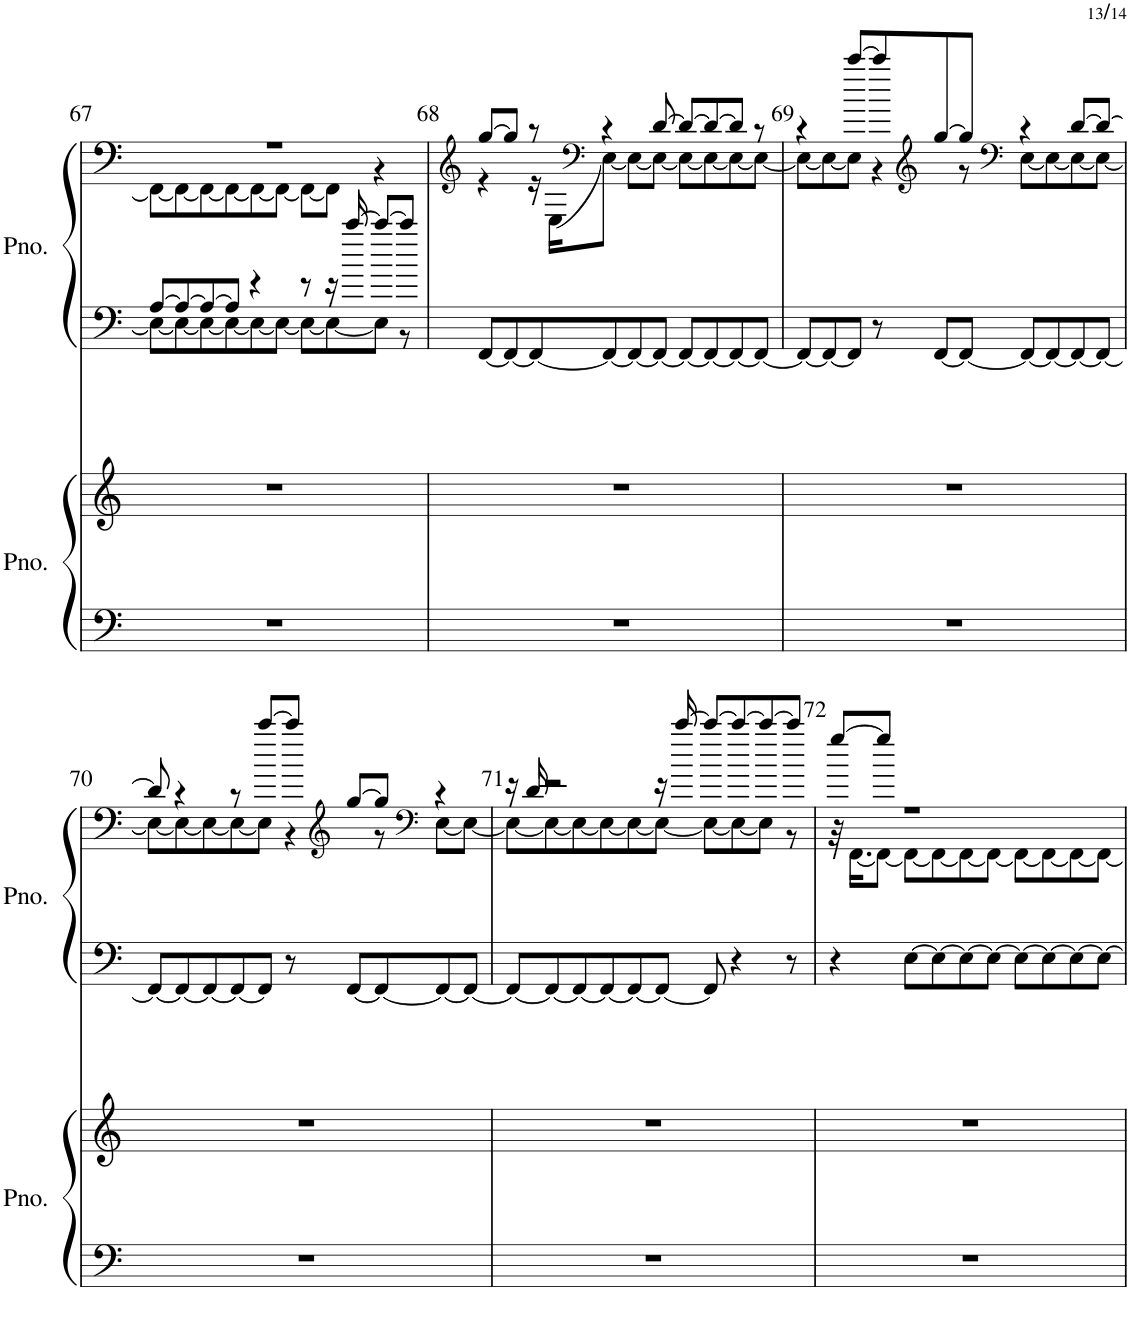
**kern	**kern	**kern	**kern
*part2	*part2	*part1	*part1
*staff4	*staff3	*staff2	*staff1
*I"ピアノ	*	*I"ピアノ	*
!!LO:PB:g=z
*clefF4	*clefG2	*clefF4	*clefF4
*k[]	*k[]	*k[]	*k[]
*M5/4	*M5/4	*M5/4	*M5/4
=67	=67	=67	=67
*	*	*^	*^
4%5r	4%5r	[8A/L	8E\L_	4%5r	8FF\L_
.	.	8A/_	8E\_	.	8FF\_
.	.	8A/_	8E\_	.	8FF\_
.	.	8A/J]	8E\_	.	8FF\_
.	.	4r	8E\_	.	8FF\_
.	.	.	8E\J_	.	8FF\J_
.	.	8r	8E\L_	.	8FF\L_
.	.	16r	8E\_	.	8FF\J]
.	.	[16ccc/	.	.	.
.	.	8ccc/L_	8E\J]	.	4r
.	.	8ccc/J]	8r	.	.
*	*	*v	*v	*	*
=68	=68	=68	=68	=68
*	*	*	*clefG2	*
4%5r	4%5r	[8FF/L	[8gg/L	4r
.	.	8FF/_	8gg/J]	.
.	.	8FF/_	8r	16r
.	.	.	.	[16E\KL
*	*	*	*clefF4	*
.	.	8FF/_	4r	8E\J_
.	.	8FF/_	.	8E\L_
.	.	8FF/J_	[8d/	8E\J_
.	.	8FF/L_	8d/L_	8E\L_
.	.	8FF/_	8d/_	8E\_
.	.	8FF/_	8d/J]	8E\_
.	.	8FF/J_	8r	8E\J_
=69	=69	=69	=69	=69
4%5r	4%5r	8FF/L_	4r	8E\L_
.	.	8FF/_	.	8E\_
.	.	8FF/J]	[8ccc/L	8E\J]
.	.	8r	8ccc/]	4r
*	*	*	*clefG2	*
.	.	[8FF/L	[8gg/	.
.	.	8FF/J_	8gg/J]	8r
*	*	*	*clefF4	*
.	.	8FF/L_	4r	[8E\L
.	.	8FF/_	.	8E\_
.	.	8FF/_	[8d/L	8E\_
.	.	8FF/J_	8d/J_	8E\J_
!!LO:LB:g=z	!!
=70	=70	=70	=70	=70
4%5r	4%5r	8FF/L_	8d/]	8E\L_
.	.	8FF/_	4r	8E\_
.	.	8FF/_	.	8E\_
.	.	8FF/_	8r	8E\_
.	.	8FF/J]	[8ccc/L	8E\J]
.	.	8r	8ccc/J]	4r
*	*	*	*clefG2	*
.	.	[8FF/L	[8gg/L	.
.	.	8FF/_	8gg/J]	8r
*	*	*	*clefF4	*
.	.	8FF/_	4r	[8E\L
.	.	8FF/J_	.	8E\J_
=71	=71	=71	=71	=71
4%5r	4%5r	8FF/L_	16r	8E\L_
.	.	.	16d/	.
.	.	8FF/_	2r	8E\_
.	.	8FF/_	.	8E\_
.	.	8FF/_	.	8E\_
.	.	8FF/_	.	8E\_
.	.	8FF/J_	16r	8E\J_
.	.	.	[16ccc/	.
.	.	8FF/]	8ccc/L_	8E\L_
.	.	4r	8ccc/_	8E\_
.	.	.	8ccc/_	8E\J]
.	.	8r	8ccc/J]	8r
=72	=72	=72	=72	=72
4%5r	4%5r	4r	[8gg/L	32r
.	.	.	.	[16.FF\KL
.	.	.	8gg/J]	8FF\J_
.	.	[8E\L	1r	8FF\L_
.	.	8E\_	.	8FF\_
.	.	8E\_	.	8FF\_
.	.	8E\J_	.	8FF\J_
.	.	8E\L_	.	8FF\L_
.	.	8E\_	.	8FF\_
.	.	8E\_	.	8FF\_
.	.	8E\J_	.	8FF\J_
*	*	*	*v	*v
=	=	=	=
*-	*-	*-	*-
